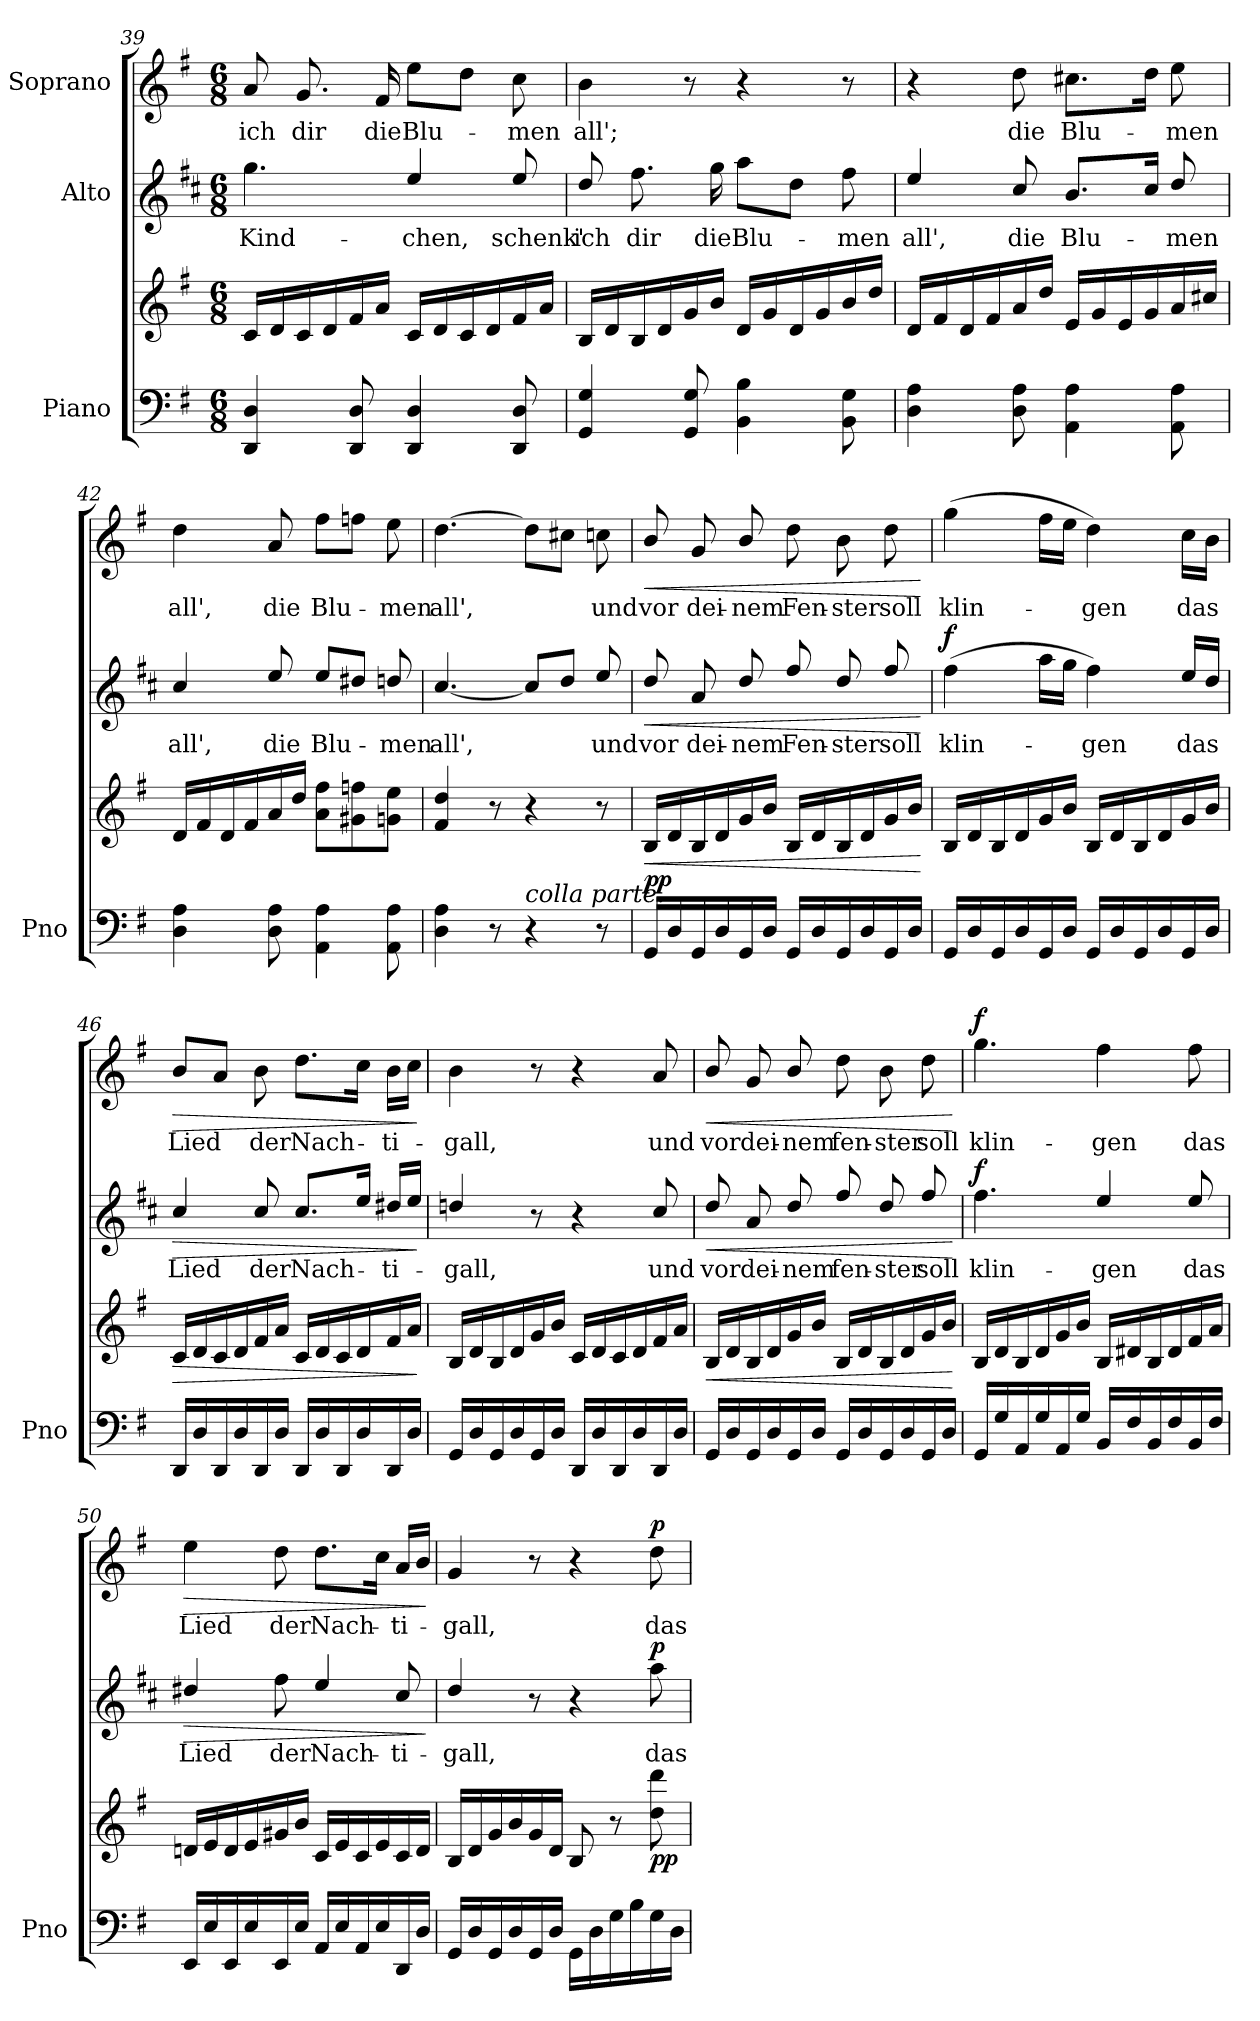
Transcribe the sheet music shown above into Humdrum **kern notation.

**kern	**kern	**dynam	**kern	**text	**dynam	**kern	**text	**dynam
*part3	*part3	*part3	*part2	*part2	*part2	*part1	*part1	*part1
*staff4	*staff3	*staff3/4	*staff2	*staff2	*staff2	*staff1	*staff1	*staff1
*I"Piano	*	*	*I"Alto	*	*	*I"Soprano	*	*
*I'Pno	*	*	*	*	*	*	*	*
*clefF4	*clefG2	*	*clefG2	*	*	*clefG2	*	*
*	*	*	*ITrd4c7	*	*	*	*	*
*k[f#]	*k[f#]	*	*k[f#]	*	*	*k[f#]	*	*
*M6/8	*M6/8	*	*M6/8	*	*	*M6/8	*	*
=39	=39	=39	=39	=39	=39	=39	=39	=39
!	!	!	!	!LO:LY:b	!	!	!LO:LY:b	!
4DD/ 4D/	16c/LL	.	4.cc\	Kind-	.	8a/	ich	.
.	16d/	.	.	.	.	.	.	.
!	!	!	!	!	!	!	!LO:LY:b	!
.	16c/	.	.	.	.	8.g/	dir	.
.	16d/	.	.	.	.	.	.	.
8DD/ 8D/	16f#/	.	.	.	.	.	.	.
!	!	!	!	!	!	!	!LO:LY:b	!
.	16a/JJ	.	.	.	.	16f#/	die	.
!	!	!	!	!LO:LY:b	!	!	!LO:LY:b	!
4DD/ 4D/	16c/LL	.	4a/	-chen,	.	8ee\L	Blu-	.
.	16d/	.	.	.	.	.	.	.
.	16c/	.	.	.	.	8dd\J	.	.
.	16d/	.	.	.	.	.	.	.
!	!	!	!	!LO:LY:b	!	!	!LO:LY:b	!
8DD/ 8D/	16f#/	.	8a/	schenk'	.	8cc\	-men	.
.	16a/JJ	.	.	.	.	.	.	.
=40	=40	=40	=40	=40	=40	=40	=40	=40
!	!	!	!	!LO:LY:b	!	!	!LO:LY:b	!
4GG/ 4G/	16B/LL	.	8g/	ich	.	4b\	all';	.
.	16d/	.	.	.	.	.	.	.
!	!	!	!	!LO:LY:b	!	!	!	!
.	16B/	.	8.b\	dir	.	.	.	.
.	16d/	.	.	.	.	.	.	.
8GG/ 8G/	16g/	.	.	.	.	8r	.	.
!	!	!	!	!LO:LY:b	!	!	!	!
.	16b/JJ	.	16cc\	die	.	.	.	.
!	!	!	!	!LO:LY:b	!	!	!	!
4BB\ 4B\	16d/LL	.	8dd\L	Blu-	.	4r	.	.
.	16g/	.	.	.	.	.	.	.
.	16d/	.	8g\J	.	.	.	.	.
.	16g/	.	.	.	.	.	.	.
!	!	!	!	!LO:LY:b	!	!	!	!
8BB\ 8G\	16b/	.	8b\	-men	.	8r	.	.
.	16dd/JJ	.	.	.	.	.	.	.
!!LO:LB:g=z
=41	=41	=41	=41	=41	=41	=41	=41	=41
!	!	!	!	!LO:LY:b	!	!	!	!
4D\ 4A\	16d/LL	.	4a/	all',	.	4r	.	.
.	16f#/	.	.	.	.	.	.	.
.	16d/	.	.	.	.	.	.	.
.	16f#/	.	.	.	.	.	.	.
!	!	!	!	!LO:LY:b	!	!	!LO:LY:b	!
8D\ 8A\	16a/	.	8f#/	die	.	8dd\	die	.
.	16dd/JJ	.	.	.	.	.	.	.
!	!	!	!	!LO:LY:b	!	!	!LO:LY:b	!
4AA\ 4A\	16e/LL	.	8.e/L	Blu-	.	8.cc#X\L	Blu-	.
.	16g/	.	.	.	.	.	.	.
.	16e/	.	.	.	.	.	.	.
.	16g/	.	16f#/Jk	.	.	16dd\Jk	.	.
!	!	!	!	!LO:LY:b	!	!	!LO:LY:b	!
8AA\ 8A\	16a/	.	8g/	-men	.	8ee\	-men	.
.	16cc#X/JJ	.	.	.	.	.	.	.
=42	=42	=42	=42	=42	=42	=42	=42	=42
!	!	!	!	!LO:LY:b	!	!	!LO:LY:b	!
4D\ 4A\	16d/LL	.	4f#/	all',	.	4dd\	all',	.
.	16f#/	.	.	.	.	.	.	.
.	16d/	.	.	.	.	.	.	.
.	16f#/	.	.	.	.	.	.	.
!	!	!	!	!LO:LY:b	!	!	!LO:LY:b	!
8D\ 8A\	16a/	.	8a/	die	.	8a/	die	.
.	16dd/JJ	.	.	.	.	.	.	.
!	!	!	!	!LO:LY:b	!	!	!LO:LY:b	!
4AA\ 4A\	8a\ 8ff#\L	.	8a/L	Blu-	.	8ff#\L	Blu-	.
.	8g#X\ 8ffn\	.	8g#X/J	.	.	8ffn\J	.	.
!	!	!	!	!LO:LY:b	!	!	!LO:LY:b	!
8AA\ 8A\	8gn\ 8ee\J	.	8gn/	-men	.	8ee\	-men	.
=43	=43	=43	=43	=43	=43	=43	=43	=43
!	!	!	!	!LO:LY:b	!	!	!LO:LY:b	!
4D\ 4A\	4f#/ 4dd/	.	[4.f#/	all',	.	[4.dd\	all',	.
8r	8r	.	.	.	.	.	.	.
!LO:TX:a:i:t=colla parte.	!	!	!	!	!	!	!	!
4r	4r	.	8f#/L]	.	.	8dd\L]	.	.
.	.	.	8g/J	.	.	8cc#X\J	.	.
!	!	!	!	!LO:LY:b	!	!	!LO:LY:b	!
8r	8r	.	8a/	und	.	8ccn\	und	.
!!LO:PB:g=z
=44	=44	=44	=44	=44	=44	=44	=44	=44
!	!	!LO:HP:b	!	!LO:LY:b	!LO:HP:b	!	!LO:LY:b	!LO:HP:b
!	!	!LO:DY:n=1:a=2	!	!	!	!	!	!
16GG/LL	16B/LL	< pp	8g/	vor	<	8b/	vor	<
16D/	16d/	.	.	.	.	.	.	.
!	!	!	!	!LO:LY:b	!	!	!LO:LY:b	!
16GG/	16B/	.	8d/	dei-	.	8g/	dei-	.
16D/	16d/	.	.	.	.	.	.	.
!	!	!	!	!LO:LY:b	!	!	!LO:LY:b	!
16GG/	16g/	.	8g/	-nem	.	8b/	-nem	.
16D/JJ	16b/JJ	.	.	.	.	.	.	.
!	!	!	!	!LO:LY:b	!	!	!LO:LY:b	!
16GG/LL	16B/LL	.	8b/	Fen-	.	8dd\	Fen-	.
16D/	16d/	.	.	.	.	.	.	.
!	!	!	!	!LO:LY:b	!	!	!LO:LY:b	!
16GG/	16B/	.	8g/	-ster	.	8b\	-ster	.
16D/	16d/	.	.	.	.	.	.	.
!	!	!	!	!LO:LY:b	!	!	!LO:LY:b	!
16GG/	16g/	.	8b/	soll	.	8dd\	soll	.
16D/JJ	16b/JJ	.	.	.	.	.	.	.
.	.	[	.	.	[	.	.	[
=45	=45	=45	=45	=45	=45	=45	=45	=45
!	!	!	!	!LO:LY:b	!LO:DY:a	!	!LO:LY:b	!
16GG/LL	16B/LL	.	(>4b\	klin-	f	(>4gg\	klin-	.
16D/	16d/	.	.	.	.	.	.	.
16GG/	16B/	.	.	.	.	.	.	.
16D/	16d/	.	.	.	.	.	.	.
16GG/	16g/	.	16dd\LL	.	.	16ff#\LL	.	.
16D/JJ	16b/JJ	.	16cc\JJ	.	.	16ee\JJ	.	.
!	!	!	!	!LO:LY:b	!	!	!LO:LY:b	!
16GG/LL	16B/LL	.	4b\)	-gen	.	4dd\)	-gen	.
16D/	16d/	.	.	.	.	.	.	.
16GG/	16B/	.	.	.	.	.	.	.
16D/	16d/	.	.	.	.	.	.	.
!	!	!	!	!LO:LY:b	!	!	!LO:LY:b	!
16GG/	16g/	.	16a/LL	das	.	16cc\LL	das	.
16D/JJ	16b/JJ	.	16g/JJ	.	.	16b\JJ	.	.
=46	=46	=46	=46	=46	=46	=46	=46	=46
!	!	!LO:HP:b	!	!LO:LY:b	!LO:HP:b	!	!LO:LY:b	!LO:HP:b
16DD/LL	16c/LL	>	4f#/	Lied	>	8b/L	Lied	>
16D/	16d/	.	.	.	.	.	.	.
16DD/	16c/	.	.	.	.	8a/J	.	.
16D/	16d/	.	.	.	.	.	.	.
!	!	!	!	!LO:LY:b	!	!	!LO:LY:b	!
16DD/	16f#/	.	8f#/	der	.	8b\	der	.
16D/JJ	16a/JJ	.	.	.	.	.	.	.
!	!	!	!	!LO:LY:b	!	!	!LO:LY:b	!
16DD/LL	16c/LL	.	8.f#/L	Nach-	.	8.dd\L	Nach-	.
16D/	16d/	.	.	.	.	.	.	.
16DD/	16c/	.	.	.	.	.	.	.
16D/	16d/	.	16a/Jk	.	.	16cc\Jk	.	.
!	!	!	!	!LO:LY:b	!	!	!LO:LY:b	!
16DD/	16f#/	.	16g#X/LL	-ti-	.	16b\LL	-ti-	.
16D/JJ	16a/JJ	.	16a/JJ	.	.	16cc\JJ	.	.
.	.	]	.	.	]	.	.	]
=47	=47	=47	=47	=47	=47	=47	=47	=47
!	!	!	!	!LO:LY:b	!	!	!LO:LY:b	!
16GG/LL	16B/LL	.	4gn/	-gall,	.	4b\	-gall,	.
16D/	16d/	.	.	.	.	.	.	.
16GG/	16B/	.	.	.	.	.	.	.
16D/	16d/	.	.	.	.	.	.	.
16GG/	16g/	.	8r	.	.	8r	.	.
16D/JJ	16b/JJ	.	.	.	.	.	.	.
16DD/LL	16c/LL	.	4r	.	.	4r	.	.
16D/	16d/	.	.	.	.	.	.	.
16DD/	16c/	.	.	.	.	.	.	.
16D/	16d/	.	.	.	.	.	.	.
!	!	!	!	!LO:LY:b	!	!	!LO:LY:b	!
16DD/	16f#/	.	8f#/	und	.	8a/	und	.
16D/JJ	16a/JJ	.	.	.	.	.	.	.
!!LO:LB:g=z
=48	=48	=48	=48	=48	=48	=48	=48	=48
!	!	!LO:HP:b	!	!LO:LY:b	!LO:HP:b	!	!LO:LY:b	!LO:HP:b
16GG/LL	16B/LL	<	8g/	vor	<	8b/	vor	<
16D/	16d/	.	.	.	.	.	.	.
!	!	!	!	!LO:LY:b	!	!	!LO:LY:b	!
16GG/	16B/	.	8d/	dei-	.	8g/	dei-	.
16D/	16d/	.	.	.	.	.	.	.
!	!	!	!	!LO:LY:b	!	!	!LO:LY:b	!
16GG/	16g/	.	8g/	-nem	.	8b/	-nem	.
16D/JJ	16b/JJ	.	.	.	.	.	.	.
!	!	!	!	!LO:LY:b	!	!	!LO:LY:b	!
16GG/LL	16B/LL	.	8b/	fen-	.	8dd\	fen-	.
16D/	16d/	.	.	.	.	.	.	.
!	!	!	!	!LO:LY:b	!	!	!LO:LY:b	!
16GG/	16B/	.	8g/	-ster	.	8b\	-ster	.
16D/	16d/	.	.	.	.	.	.	.
!	!	!	!	!LO:LY:b	!	!	!LO:LY:b	!
16GG/	16g/	.	8b/	soll	.	8dd\	soll	.
16D/JJ	16b/JJ	.	.	.	.	.	.	.
.	.	[	.	.	[	.	.	[
=49	=49	=49	=49	=49	=49	=49	=49	=49
!	!	!	!	!LO:LY:b	!LO:DY:a	!	!LO:LY:b	!LO:DY:a
16GG/LL	16B/LL	.	4.b\	klin-	f	4.gg\	klin-	f
16G/	16d/	.	.	.	.	.	.	.
16AA/	16B/	.	.	.	.	.	.	.
16G/	16d/	.	.	.	.	.	.	.
16AA/	16g/	.	.	.	.	.	.	.
16G/JJ	16b/JJ	.	.	.	.	.	.	.
!	!	!	!	!LO:LY:b	!	!	!LO:LY:b	!
16BB/LL	16B/LL	.	4a/	-gen	.	4ff#\	-gen	.
16F#/	16d#X/	.	.	.	.	.	.	.
16BB/	16B/	.	.	.	.	.	.	.
16F#/	16d#/	.	.	.	.	.	.	.
!	!	!	!	!LO:LY:b	!	!	!LO:LY:b	!
16BB/	16f#/	.	8a/	das	.	8ff#\	das	.
16F#/JJ	16a/JJ	.	.	.	.	.	.	.
=50	=50	=50	=50	=50	=50	=50	=50	=50
!	!	!	!	!LO:LY:b	!LO:HP:b	!	!LO:LY:b	!LO:HP:b
16EE/LL	16dn/LL	.	4g#X/	Lied	>	4ee\	Lied	>
16E/	16e/	.	.	.	.	.	.	.
16EE/	16d/	.	.	.	.	.	.	.
16E/	16e/	.	.	.	.	.	.	.
!	!	!	!	!LO:LY:b	!	!	!LO:LY:b	!
16EE/	16g#X/	.	8b\	der	.	8dd\	der	.
16E/JJ	16b/JJ	.	.	.	.	.	.	.
!	!	!	!	!LO:LY:b	!	!	!LO:LY:b	!
16AA/LL	16c/LL	.	4a/	Nach-	.	8.dd\L	Nach-	.
16E/	16e/	.	.	.	.	.	.	.
16AA/	16c/	.	.	.	.	.	.	.
16E/	16e/	.	.	.	.	16cc\Jk	.	.
!	!	!	!	!LO:LY:b	!	!	!LO:LY:b	!
16DD/	16c/	.	8f#/	-ti-	.	16a/LL	-ti-	.
16D/JJ	16d/JJ	.	.	.	.	16b/JJ	.	.
.	.	.	.	.	]	.	.	]
=51	=51	=51	=51	=51	=51	=51	=51	=51
!	!	!	!	!LO:LY:b	!	!	!LO:LY:b	!
16GG/LL	16B/LL	.	4g/	-gall,	.	4g/	-gall,	.
16D/	16d/	.	.	.	.	.	.	.
16GG/	16g/	.	.	.	.	.	.	.
16D/	16b/	.	.	.	.	.	.	.
16GG/	16g/	.	8r	.	.	8r	.	.
16D/JJ	16d/JJ	.	.	.	.	.	.	.
16GG\LL	8B/	.	4r	.	.	4r	.	.
16D\	.	.	.	.	.	.	.	.
16G\	8r	.	.	.	.	.	.	.
16B\	.	.	.	.	.	.	.	.
!	!	!LO:DY:b	!	!LO:LY:b	!LO:DY:a	!	!LO:LY:b	!LO:DY:a
16G\	8dd\ 8ddd\	pp	8dd\	das	p	8dd\	das	p
16D\JJ	.	.	.	.	.	.	.	.
=	=	=	=	=	=	=	=	=
*-	*-	*-	*-	*-	*-	*-	*-	*-
